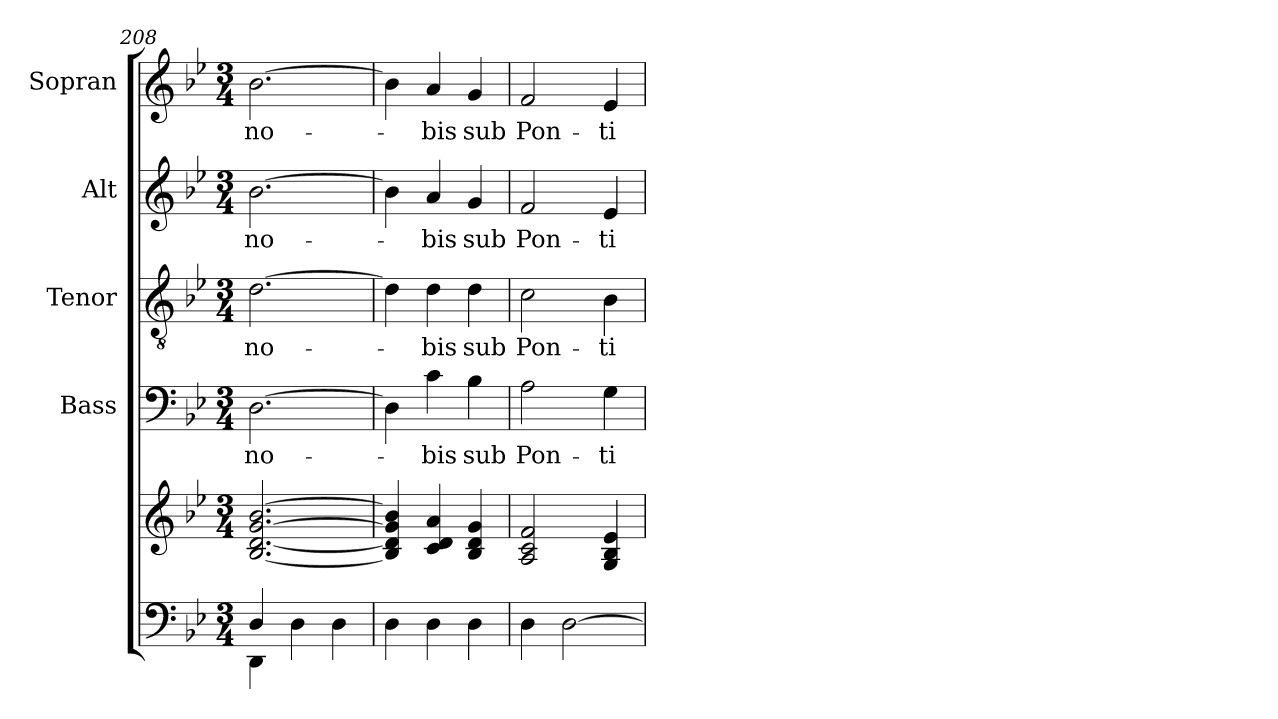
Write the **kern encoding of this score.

**kern	**kern	**kern	**text	**kern	**text	**kern	**text	**kern	**text
*part5	*part5	*part4	*part4	*part3	*part3	*part2	*part2	*part1	*part1
*staff6	*staff5	*staff4	*staff4	*staff3	*staff3	*staff2	*staff2	*staff1	*staff1
*	*	*I"Bass	*	*I"Tenor	*	*I"Alt	*	*I"Sopran	*
*	*	*I'B.	*	*I'T.	*	*I'A.	*	*I'S.	*
*clefF4	*clefG2	*clefF4	*	*clefGv2	*	*clefG2	*	*clefG2	*
*k[b-e-]	*k[b-e-]	*k[b-e-]	*	*k[b-e-]	*	*k[b-e-]	*	*k[b-e-]	*
*B-:	*B-:	*B-:	*	*B-:	*	*B-:	*	*B-:	*
*M3/4	*M3/4	*M3/4	*	*M3/4	*	*M3/4	*	*M3/4	*
=208	=208	=208	=208	=208	=208	=208	=208	=208	=208
*^	*	*	*	*	*	*	*	*	*
!	!	!	!	!LO:LY:b	!	!LO:LY:b	!	!LO:LY:b	!	!LO:LY:b
4D/	4DD\	[2.B-/ [2.d/ [2.g/ [2.b-/	[2.D\	no-	[2.d\	no-	[2.b-\	no-	[2.b-\	no-
2ryy	4D\	.	.	.	.	.	.	.	.	.
.	4D\	.	.	.	.	.	.	.	.	.
*v	*v	*	*	*	*	*	*	*	*	*
=209	=209	=209	=209	=209	=209	=209	=209	=209	=209
4D\	4B-/] 4d/] 4g/] 4b-/]	4D\]	.	4d\]	.	4b-\]	.	4b-\]	.
!	!	!	!LO:LY:b	!	!LO:LY:b	!	!LO:LY:b	!	!LO:LY:b
4D\	4c/ 4d/ 4a/	4c\	-bis	4d\	-bis	4a/	-bis	4a/	-bis
!	!	!	!LO:LY:b	!	!LO:LY:b	!	!LO:LY:b	!	!LO:LY:b
4D\	4B-/ 4d/ 4g/	4B-\	sub	4d\	sub	4g/	sub	4g/	sub
=210	=210	=210	=210	=210	=210	=210	=210	=210	=210
!	!	!	!LO:LY:b	!	!LO:LY:b	!	!LO:LY:b	!	!LO:LY:b
4D\	2A/ 2c/ 2f/	2A\	Pon-	2c\	Pon-	2f/	Pon-	2f/	Pon-
[2D\	.	.	.	.	.	.	.	.	.
!	!	!	!LO:LY:b	!	!LO:LY:b	!	!LO:LY:b	!	!LO:LY:b
.	4G/ 4B-/ 4e-/	4G\	-ti-	4B-\	-ti-	4e-/	-ti-	4e-/	-ti-
=	=	=	=	=	=	=	=	=	=
*-	*-	*-	*-	*-	*-	*-	*-	*-	*-
